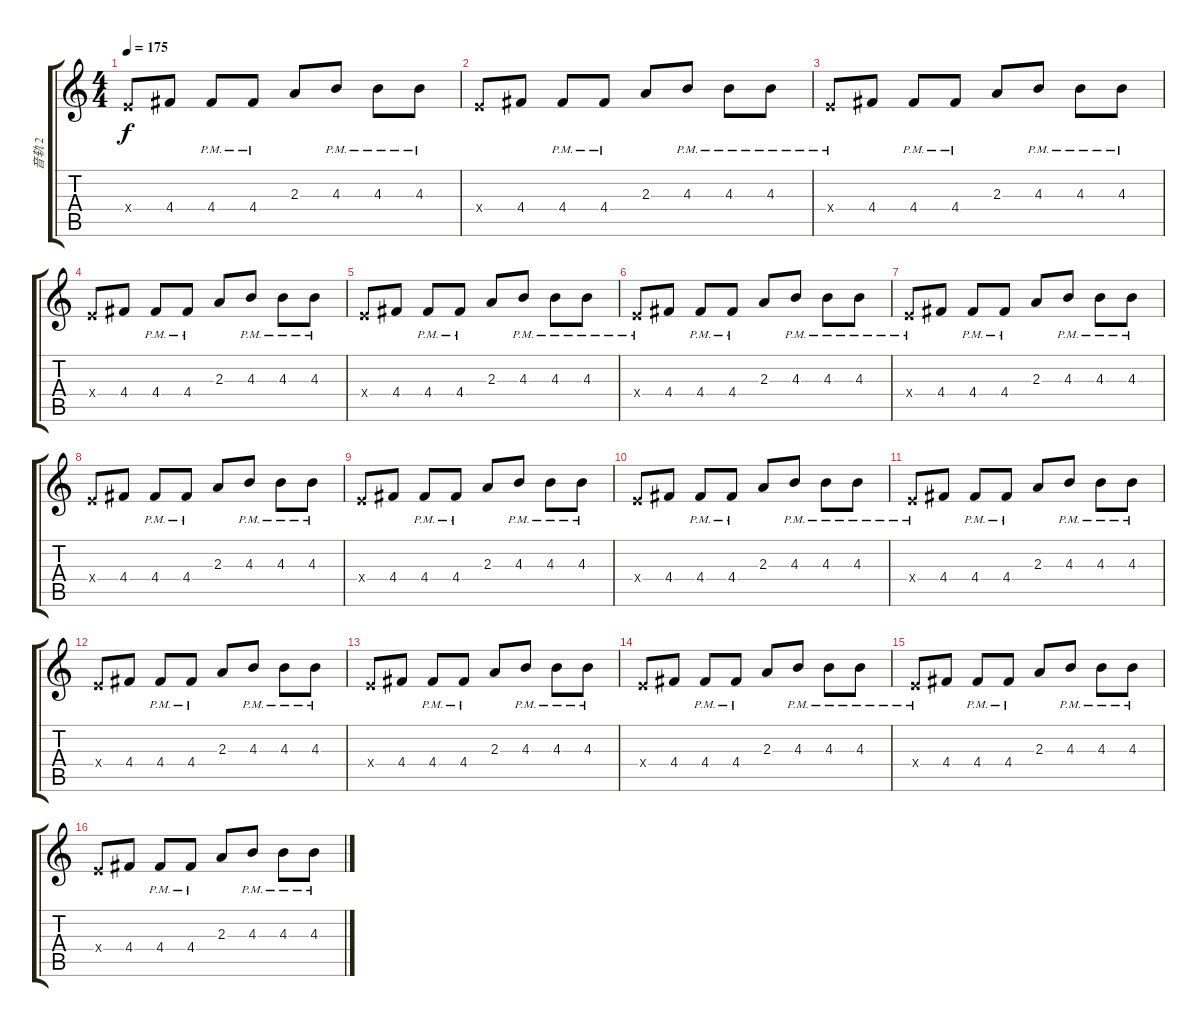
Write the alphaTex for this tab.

\track ("音轨 2" "音轨 2") {instrument overdrivenguitar}
\staff {score tabs}
\tuning (E4 B3 G3 D3 A2 E2) {hide}
\ts (4 4)
\tempo 175
\clef g2
\ks c
2.4{x}.8{dy f} 4.4.8 4.4{pm}.8 4.4{pm}.8 2.3.8 4.3{pm}.8 4.3{pm}.8 4.3{pm}.8 |
2.4{x}.8 4.4.8 4.4{pm}.8 4.4{pm}.8 2.3.8 4.3{pm}.8 4.3{pm}.8 4.3{pm}.8 |
2.4{pm x}.8 4.4.8 4.4{pm}.8 4.4{pm}.8 2.3.8 4.3{pm}.8 4.3{pm}.8 4.3{pm}.8 |
2.4{x}.8 4.4.8 4.4{pm}.8 4.4{pm}.8 2.3.8 4.3{pm}.8 4.3{pm}.8 4.3{pm}.8 |
2.4{x}.8 4.4.8 4.4{pm}.8 4.4{pm}.8 2.3.8 4.3{pm}.8 4.3{pm}.8 4.3{pm}.8 |
2.4{pm x}.8 4.4.8 4.4{pm}.8 4.4{pm}.8 2.3.8 4.3{pm}.8 4.3{pm}.8 4.3{pm}.8 |
2.4{pm x}.8 4.4.8 4.4{pm}.8 4.4{pm}.8 2.3.8 4.3{pm}.8 4.3{pm}.8 4.3{pm}.8 |
2.4{x}.8 4.4.8 4.4{pm}.8 4.4{pm}.8 2.3.8 4.3{pm}.8 4.3{pm}.8 4.3{pm}.8 |
2.4{x}.8 4.4.8 4.4{pm}.8 4.4{pm}.8 2.3.8 4.3{pm}.8 4.3{pm}.8 4.3{pm}.8 |
2.4{x}.8 4.4.8 4.4{pm}.8 4.4{pm}.8 2.3.8 4.3{pm}.8 4.3{pm}.8 4.3{pm}.8 |
2.4{pm x}.8 4.4.8 4.4{pm}.8 4.4{pm}.8 2.3.8 4.3{pm}.8 4.3{pm}.8 4.3{pm}.8 |
2.4{x}.8 4.4.8 4.4{pm}.8 4.4{pm}.8 2.3.8 4.3{pm}.8 4.3{pm}.8 4.3{pm}.8 |
2.4{x}.8 4.4.8 4.4{pm}.8 4.4{pm}.8 2.3.8 4.3{pm}.8 4.3{pm}.8 4.3{pm}.8 |
2.4{x}.8 4.4.8 4.4{pm}.8 4.4{pm}.8 2.3.8 4.3{pm}.8 4.3{pm}.8 4.3{pm}.8 |
2.4{pm x}.8 4.4.8 4.4{pm}.8 4.4{pm}.8 2.3.8 4.3{pm}.8 4.3{pm}.8 4.3{pm}.8 |
2.4{x}.8 4.4.8 4.4{pm}.8 4.4{pm}.8 2.3.8 4.3{pm}.8 4.3{pm}.8 4.3{pm}.8
